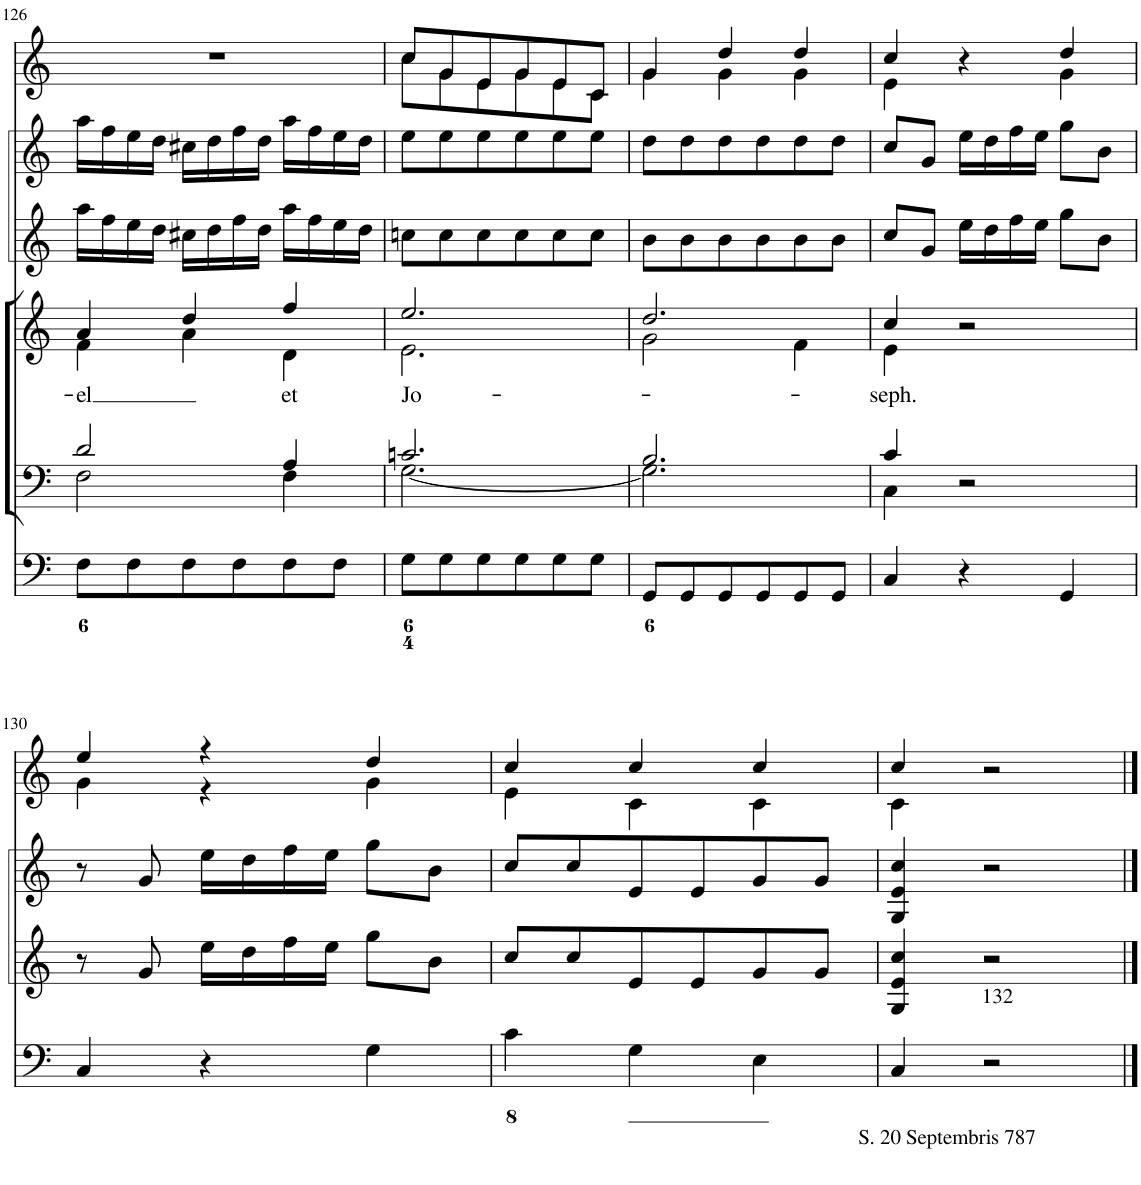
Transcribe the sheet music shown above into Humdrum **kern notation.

**kern	**kern	**kern	**text	**kern	**kern	**kern
*part6	*part5	*part4	*part4	*part3	*part2	*part1
*staff6	*staff5	*staff4	*staff4	*staff3	*staff2	*staff1
*I"Organ	*I"Voice	*I"Voice	*	*I"Violino 2	*I"Violino 1	*I"Clarini in C
*	*	*	*	*I'Vln	*I'Vln	*
!!LO:PB:g=z
*clefF4	*clefF4	*clefG2	*	*clefG2	*clefG2	*clefG2
*k[]	*k[]	*k[]	*	*k[]	*k[]	*k[]
*M3/4	*M3/4	*M3/4	*	*M3/4	*M3/4	*M3/4
=126	=126	=126	=126	=126	=126	=126
*	*^	*	*	*	*	*
!	!	!	!	!LO:LY:b	!	!	!
*	*	*	*^	*	*	*	*
8F\L	2d/	2F\	4a/	4f\	-el	16aa\LL	16aa\LL	2.r
.	.	.	.	.	.	16ff\	16ff\	.
8F\	.	.	.	.	.	16ee\	16ee\	.
.	.	.	.	.	.	16dd\JJ	16dd\JJ	.
8F\	.	.	4dd/	4a\	.	16cc#X\LL	16cc#X\LL	.
.	.	.	.	.	.	16dd\	16dd\	.
8F\	.	.	.	.	.	16ff\	16ff\	.
.	.	.	.	.	.	16dd\JJ	16dd\JJ	.
!	!	!	!	!	!LO:LY:b	!	!	!
8F\	4A/	4F\	4ff/	4d\	et	16aa\LL	16aa\LL	.
.	.	.	.	.	.	16ff\	16ff\	.
8F\J	.	.	.	.	.	16ee\	16ee\	.
.	.	.	.	.	.	16dd\JJ	16dd\JJ	.
=127	=127	=127	=127	=127	=127	=127	=127	=127
!	!	!	!	!	!LO:LY:b	!	!	!
*	*	*	*	*	*	*	*	*^
8G\L	2.cn/	[2.G\	2.ee/	2.e\	Jo-	8ccn\L	8ee\L	8cc/L	8cc\L
8G\	.	.	.	.	.	8cc\	8ee\	8g/	8g\
8G\	.	.	.	.	.	8cc\	8ee\	8e/	8e\
8G\	.	.	.	.	.	8cc\	8ee\	8g/	8g\
8G\	.	.	.	.	.	8cc\	8ee\	8e/	8e\
8G\J	.	.	.	.	.	8cc\J	8ee\J	8c/J	8c\J
=128	=128	=128	=128	=128	=128	=128	=128	=128	=128
8GG/L	2.B/	2.G\]	2.dd/	2g\	.	8b\L	8dd\L	4g/	4g\
8GG/	.	.	.	.	.	8b\	8dd\	.	.
8GG/	.	.	.	.	.	8b\	8dd\	4dd/	4g\
8GG/	.	.	.	.	.	8b\	8dd\	.	.
8GG/	.	.	.	4f\	.	8b\	8dd\	4dd/	4g\
8GG/J	.	.	.	.	.	8b\J	8dd\J	.	.
=129	=129	=129	=129	=129	=129	=129	=129	=129	=129
!	!	!	!	!	!LO:LY:b	!	!	!	!
4C/	4c/	4C\	4cc/	4e\	-seph.	8cc/L	8cc/L	4cc/	4e\
.	.	.	.	.	.	8g/J	8g/J	.	.
4r	2r	2ryy	2r	2ryy	.	16ee\LL	16ee\LL	4r	4ryy
.	.	.	.	.	.	16dd\	16dd\	.	.
.	.	.	.	.	.	16ff\	16ff\	.	.
.	.	.	.	.	.	16ee\JJ	16ee\JJ	.	.
4GG/	.	.	.	.	.	8gg\L	8gg\L	4dd/	4g\
.	.	.	.	.	.	8b\J	8b\J	.	.
*	*v	*v	*	*	*	*	*	*	*
*	*	*v	*v	*	*	*	*	*
!!LO:LB:g=z	!!
=130	=130	=130	=130	=130	=130	=130	=130
4C/	2.r	2.r	.	8r	8r	4ee/	4g\
.	.	.	.	8g/	8g/	.	.
4r	.	.	.	16ee\LL	16ee\LL	4r	4r
.	.	.	.	16dd\	16dd\	.	.
.	.	.	.	16ff\	16ff\	.	.
.	.	.	.	16ee\JJ	16ee\JJ	.	.
4G\	.	.	.	8gg\L	8gg\L	4dd/	4g\
.	.	.	.	8b\J	8b\J	.	.
=131	=131	=131	=131	=131	=131	=131	=131
4c\	2.r	2.r	.	8cc/L	8cc/L	4cc/	4e\
.	.	.	.	8cc/	8cc/	.	.
4G\	.	.	.	8e/	8e/	4cc/	4c\
.	.	.	.	8e/	8e/	.	.
4E\	.	.	.	8g/	8g/	4cc/	4c\
.	.	.	.	8g/J	8g/J	.	.
=132	=132	=132	=132	=132	=132	=132	=132
!LO:TX:b:t=S. 20 Septembris 787	!	!	!	!	!	!	!
4C/	2.r	2.r	.	4G/ 4e/ 4cc/	4G/ 4e/ 4cc/	4cc/	4c\
!LO:TX:a:t=132	!	!	!	!	!	!	!
2r	.	.	.	2r	2r	2r	2ryy
*	*	*	*	*	*	*v	*v
==	==	==	==	==	==	==
*-	*-	*-	*-	*-	*-	*-
